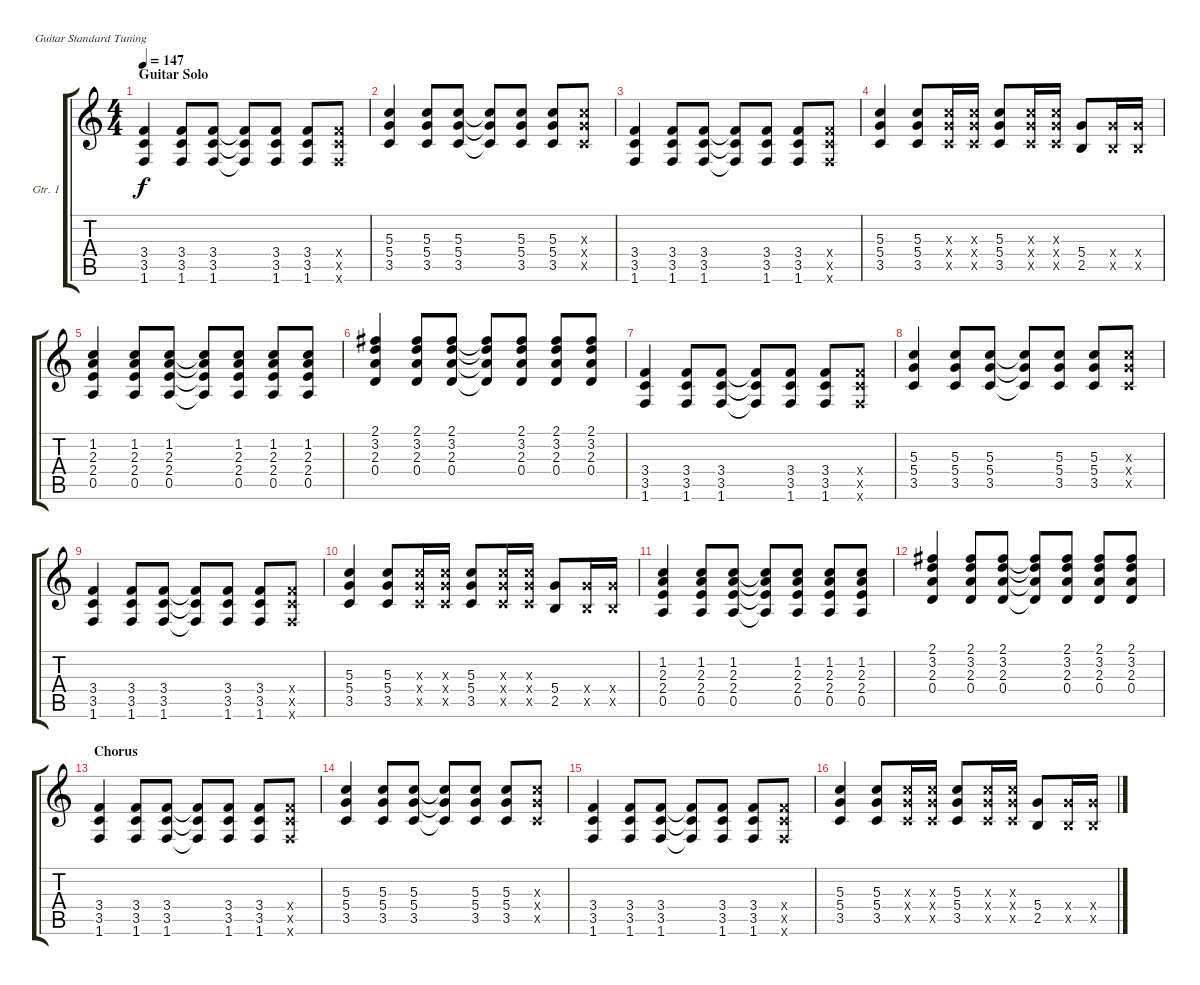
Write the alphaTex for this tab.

\defaultSystemsLayout 4
\bracketExtendMode groupsimilarinstruments
\firstSystemTrackNameOrientation horizontal
\otherSystemsTrackNameOrientation horizontal
\track ("Guitar 1" "Gtr. 1") {instrument distortionguitar}
\staff {score tabs}
\tuning (E4 B3 G3 D3 A2 E2)
\ts (4 4)
\section ("" "Guitar Solo")
\tempo 147
\clef g2
\ks c
(1.6 3.5 3.4).4{dy f} (1.6 3.5 3.4).8 (1.6 3.5 3.4).8 (1.6{t} 3.5{t} 3.4{t}).8 (1.6 3.5 3.4).8 (1.6 3.5 3.4).8 (1.6{x} 3.5{x} 3.4{x}).8 |
(3.5 5.4 5.3).4 (3.5 5.4 5.3).8 (3.5 5.4 5.3).8 (3.5{t} 5.4{t} 5.3{t}).8 (3.5 5.4 5.3).8 (3.5 5.4 5.3).8 (3.5{x} 5.4{x} 5.3{x}).8 |
(1.6 3.5 3.4).4 (1.6 3.5 3.4).8 (1.6 3.5 3.4).8 (1.6{t} 3.5{t} 3.4{t}).8 (1.6 3.5 3.4).8 (1.6 3.5 3.4).8 (1.6{x} 3.5{x} 3.4{x}).8 |
(3.5 5.4 5.3).4 (3.5 5.4 5.3).8 (3.5{x} 5.4{x} 5.3{x}).16 (3.5{x} 5.4{x} 5.3{x}).16 (3.5 5.4 5.3).8 (3.5{x} 5.4{x} 5.3{x}).16 (3.5{x} 5.4{x} 5.3{x}).16 (5.4 2.5).8 (5.4{x} 2.5{x}).16 (5.4{x} 2.5{x}).16 |
(0.5 2.4 2.3 1.2).4 (0.5 2.4 2.3 1.2).8 (0.5 2.4 2.3 1.2).8 (0.5{t} 2.4{t} 2.3{t} 1.2{t}).8 (0.5 2.4 2.3 1.2).8 (0.5 2.4 2.3 1.2).8 (0.5 2.4 2.3 1.2).8 |
(2.1 3.2 2.3 0.4).4 (2.1 3.2 2.3 0.4).8 (2.1 3.2 2.3 0.4).8 (2.1{t} 3.2{t} 2.3{t} 0.4{t}).8 (2.1 3.2 2.3 0.4).8 (2.1 3.2 2.3 0.4).8 (2.1 3.2 2.3 0.4).8 |
(1.6 3.5 3.4).4 (1.6 3.5 3.4).8 (1.6 3.5 3.4).8 (1.6{t} 3.5{t} 3.4{t}).8 (1.6 3.5 3.4).8 (1.6 3.5 3.4).8 (1.6{x} 3.5{x} 3.4{x}).8 |
(3.5 5.4 5.3).4 (3.5 5.4 5.3).8 (3.5 5.4 5.3).8 (3.5{t} 5.4{t} 5.3{t}).8 (3.5 5.4 5.3).8 (3.5 5.4 5.3).8 (3.5{x} 5.4{x} 5.3{x}).8 |
(1.6 3.5 3.4).4 (1.6 3.5 3.4).8 (1.6 3.5 3.4).8 (1.6{t} 3.5{t} 3.4{t}).8 (1.6 3.5 3.4).8 (1.6 3.5 3.4).8 (1.6{x} 3.5{x} 3.4{x}).8 |
(3.5 5.4 5.3).4 (3.5 5.4 5.3).8 (3.5{x} 5.4{x} 5.3{x}).16 (3.5{x} 5.4{x} 5.3{x}).16 (3.5 5.4 5.3).8 (3.5{x} 5.4{x} 5.3{x}).16 (3.5{x} 5.4{x} 5.3{x}).16 (5.4 2.5).8 (5.4{x} 2.5{x}).16 (5.4{x} 2.5{x}).16 |
(0.5 2.4 2.3 1.2).4 (0.5 2.4 2.3 1.2).8 (0.5 2.4 2.3 1.2).8 (0.5{t} 2.4{t} 2.3{t} 1.2{t}).8 (0.5 2.4 2.3 1.2).8 (0.5 2.4 2.3 1.2).8 (0.5 2.4 2.3 1.2).8 |
(2.1 3.2 2.3 0.4).4 (2.1 3.2 2.3 0.4).8 (2.1 3.2 2.3 0.4).8 (2.1{t} 3.2{t} 2.3{t} 0.4{t}).8 (2.1 3.2 2.3 0.4).8 (2.1 3.2 2.3 0.4).8 (2.1 3.2 2.3 0.4).8 |
\section ("" "Chorus")
(1.6 3.5 3.4).4 (1.6 3.5 3.4).8 (1.6 3.5 3.4).8 (1.6{t} 3.5{t} 3.4{t}).8 (1.6 3.5 3.4).8 (1.6 3.5 3.4).8 (1.6{x} 3.5{x} 3.4{x}).8 |
(3.5 5.4 5.3).4 (3.5 5.4 5.3).8 (3.5 5.4 5.3).8 (3.5{t} 5.4{t} 5.3{t}).8 (3.5 5.4 5.3).8 (3.5 5.4 5.3).8 (3.5{x} 5.4{x} 5.3{x}).8 |
(1.6 3.5 3.4).4 (1.6 3.5 3.4).8 (1.6 3.5 3.4).8 (1.6{t} 3.5{t} 3.4{t}).8 (1.6 3.5 3.4).8 (1.6 3.5 3.4).8 (1.6{x} 3.5{x} 3.4{x}).8 |
(3.5 5.4 5.3).4 (3.5 5.4 5.3).8 (3.5{x} 5.4{x} 5.3{x}).16 (3.5{x} 5.4{x} 5.3{x}).16 (3.5 5.4 5.3).8 (3.5{x} 5.4{x} 5.3{x}).16 (3.5{x} 5.4{x} 5.3{x}).16 (5.4 2.5).8 (5.4{x} 2.5{x}).16 (5.4{x} 2.5{x}).16
